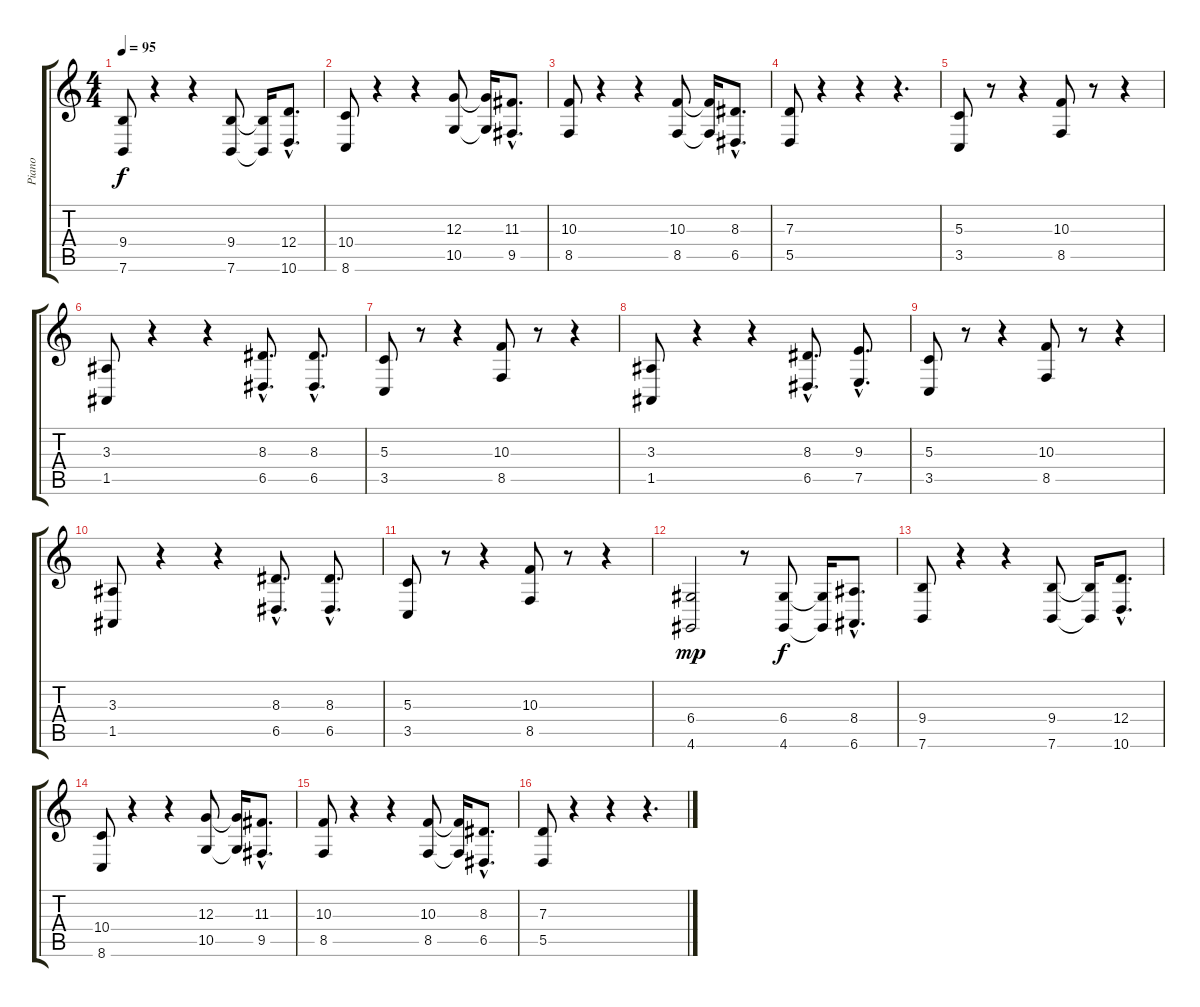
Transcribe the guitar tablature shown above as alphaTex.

\track ("Piano" "Piano") {instrument electricgrandpiano}
\staff {score tabs}
\tuning (E4 B3 G3 D3 A2 E2) {hide}
\ts (4 4)
\tempo 95
\clef g2
\ks c
(9.4 7.6).8{dy f} r.4 r.4 (9.4 7.6).8 (9.4{t} 7.6{t}).16 (12.4{hac} 10.6{hac}).8{d} |
(10.4 8.6).8 r.4 r.4 (12.3 10.5).8 (12.3{t} 10.5{t}).16 (11.3{hac} 9.5{hac}).8{d} |
(10.3 8.5).8 r.4 r.4 (10.3 8.5).8 (10.3{t} 8.5{t}).16 (8.3{hac} 6.5{hac}).8{d} |
(7.3 5.5).8 r.4 r.4 r.4{d} |
(5.3 3.5).8{volume 12} r.8 r.4 (10.3 8.5).8 r.8 r.4 |
(3.3 1.5).8 r.4 r.4 (8.3{hac} 6.5{hac}).8{d} (8.3{hac} 6.5{hac}).8{d} |
(5.3 3.5).8 r.8 r.4 (10.3 8.5).8 r.8 r.4 |
(3.3 1.5).8 r.4 r.4 (8.3{hac} 6.5{hac}).8{d} (9.3{hac} 7.5{hac}).8{d} |
(5.3 3.5).8{volume 12} r.8 r.4 (10.3 8.5).8 r.8 r.4 |
(3.3 1.5).8 r.4 r.4 (8.3{hac} 6.5{hac}).8{d} (8.3{hac} 6.5{hac}).8{d} |
(5.3 3.5).8{volume 12} r.8 r.4 (10.3 8.5).8 r.8 r.4 |
(6.4 4.6).2{dy mp} r.8 (6.4 4.6).8{dy f volume 15} (6.4{t} 4.6{t}).16 (8.4{hac} 6.6{hac}).8{d} |
(9.4 7.6).8 r.4 r.4 (9.4 7.6).8 (9.4{t} 7.6{t}).16 (12.4{hac} 10.6{hac}).8{d} |
(10.4 8.6).8 r.4 r.4 (12.3 10.5).8 (12.3{t} 10.5{t}).16 (11.3{hac} 9.5{hac}).8{d} |
(10.3 8.5).8 r.4 r.4 (10.3 8.5).8 (10.3{t} 8.5{t}).16 (8.3{hac} 6.5{hac}).8{d} |
(7.3 5.5).8 r.4 r.4 r.4{d}
